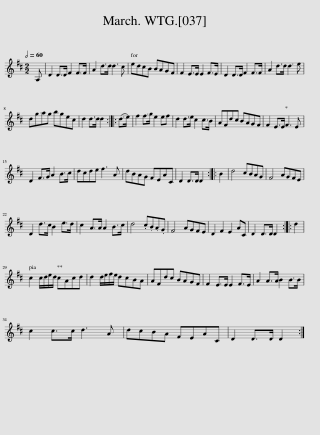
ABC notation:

X:1
L:1/8
Q:1/2=60
M:2/2
I:linebreak $
K:D
V:1 treble
V:1
 A, | D2 D>D F2 F>F | A2 d>d d3 c | edcB BAGF | F2 E>E E2 F>E | %5
 D2 D>D F2 F>F | A2 d>d d3 e |$ dgag bgec | d2 d>d d2 :: (d>e) | %10
 f2 f>g e2 ef | d2 d>e c2 c>B | AFdc BAGF | F2 E>E F3 E |$ D2 F>G A2 B>c | %15
 dcde f3 A | dBAG FEAC | D2 D>D D2 :: B2 | d4 cBAG | %20
 F4 AGFE |$ D2 d>c B2 e>d | c2 A>A A2 B>c | d4 .c.B.A.G | F4 AGFE | %25
 D2 F2 E2 AC | D2 D>D D2 :: d2 |$ c2 c/d/e/d/ cAcd | d2 d/e/f/e/ dcBA | %30
 AFdc BAGF | F2 E>E E2 F>E | A2 A>A B2 B>B |$ c2 c>c d3 A | dcBA FEAC | %35
 D2 D>D D2 :| %36
